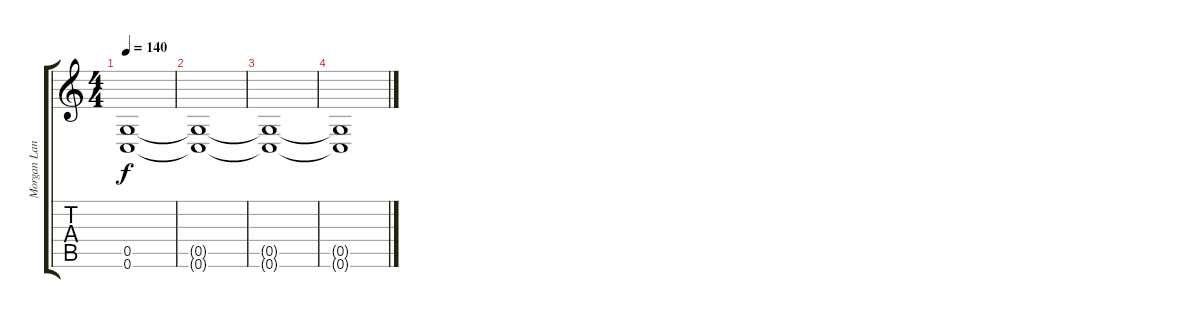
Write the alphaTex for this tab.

\track ("Morgan Lander" "Morgan Lan") {instrument distortionguitar}
\staff {score tabs}
\tuning (D4 A3 F3 C3 G2 C2) {hide}
\ts (4 4)
\tempo 140
\clef g2
\ks c
(0.5 0.6).1{dy f} |
(0.5{t} 0.6{t}).1{volume 0} |
(0.5{t} 0.6{t}).1 |
(0.5{t} 0.6{t}).1
